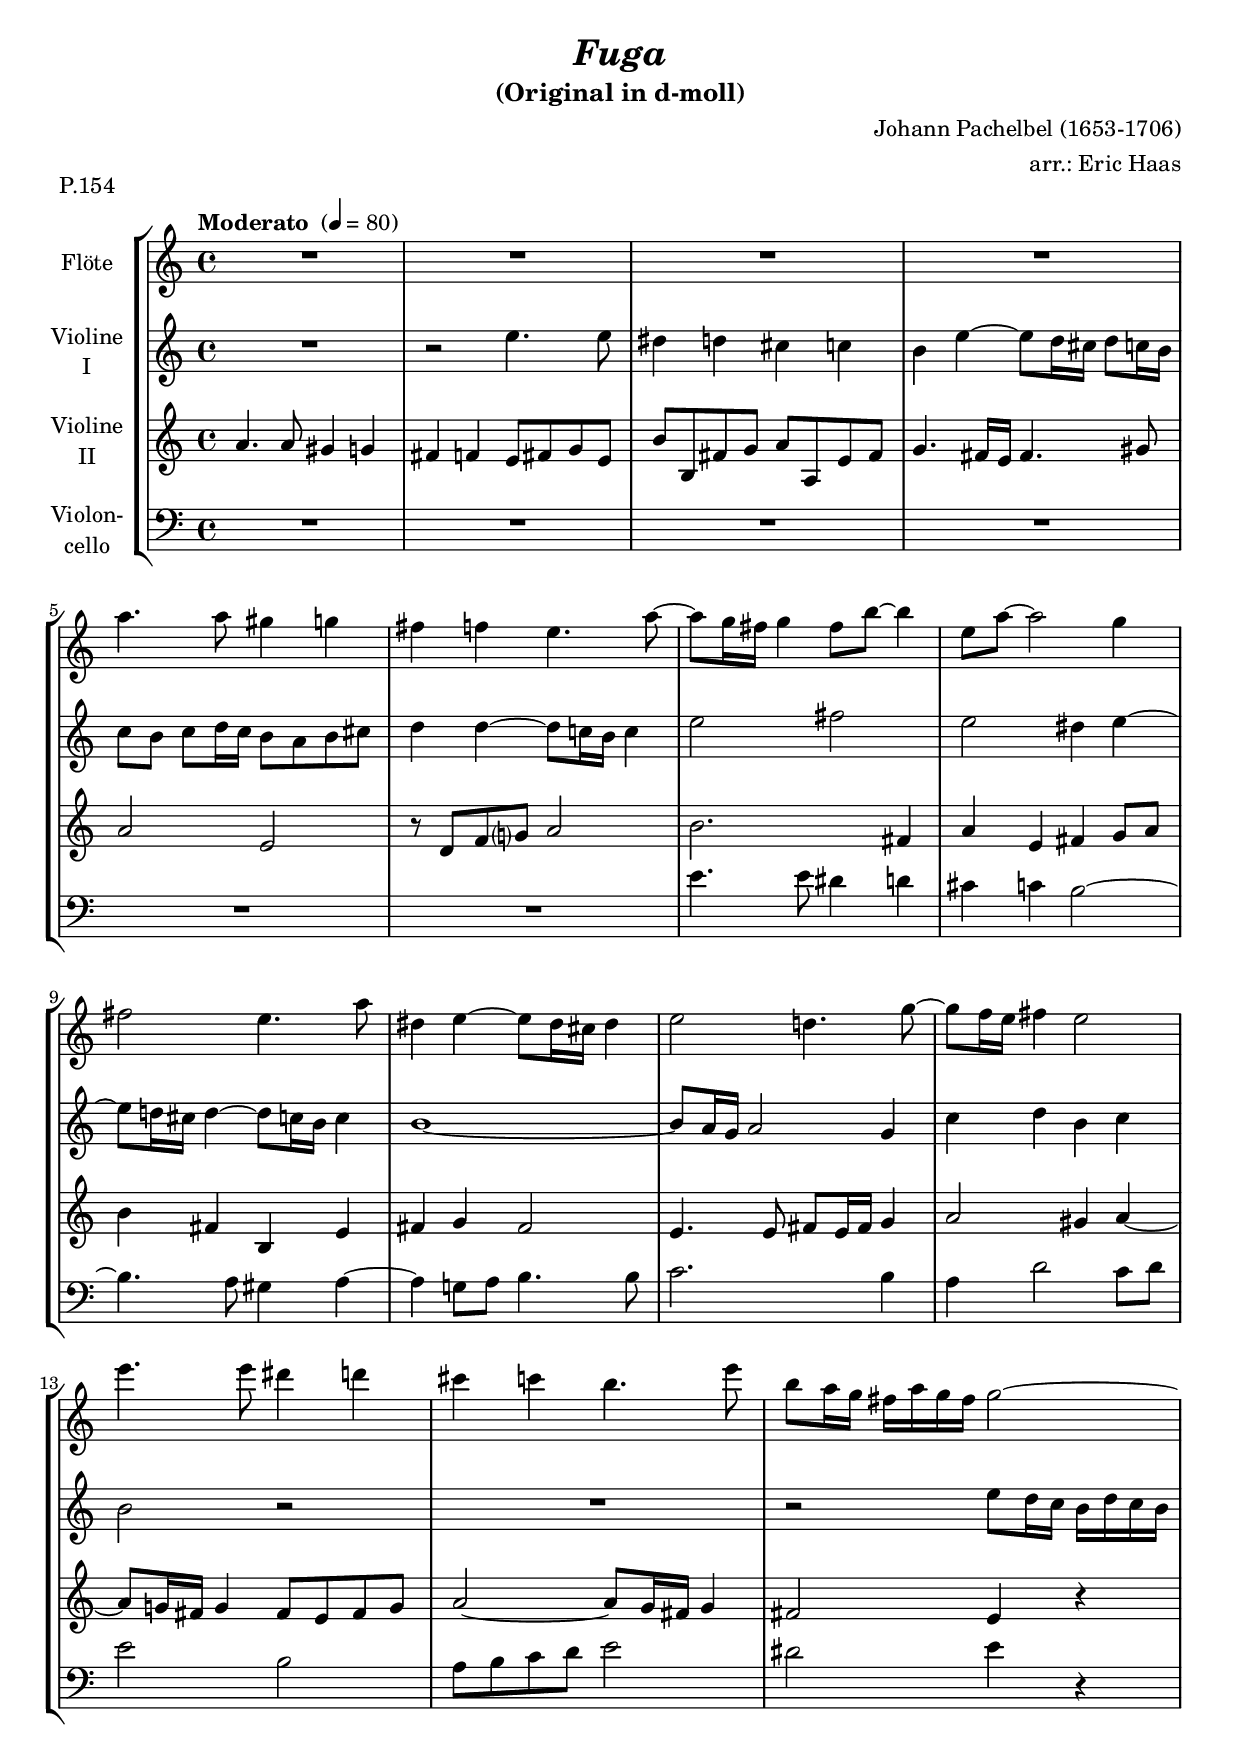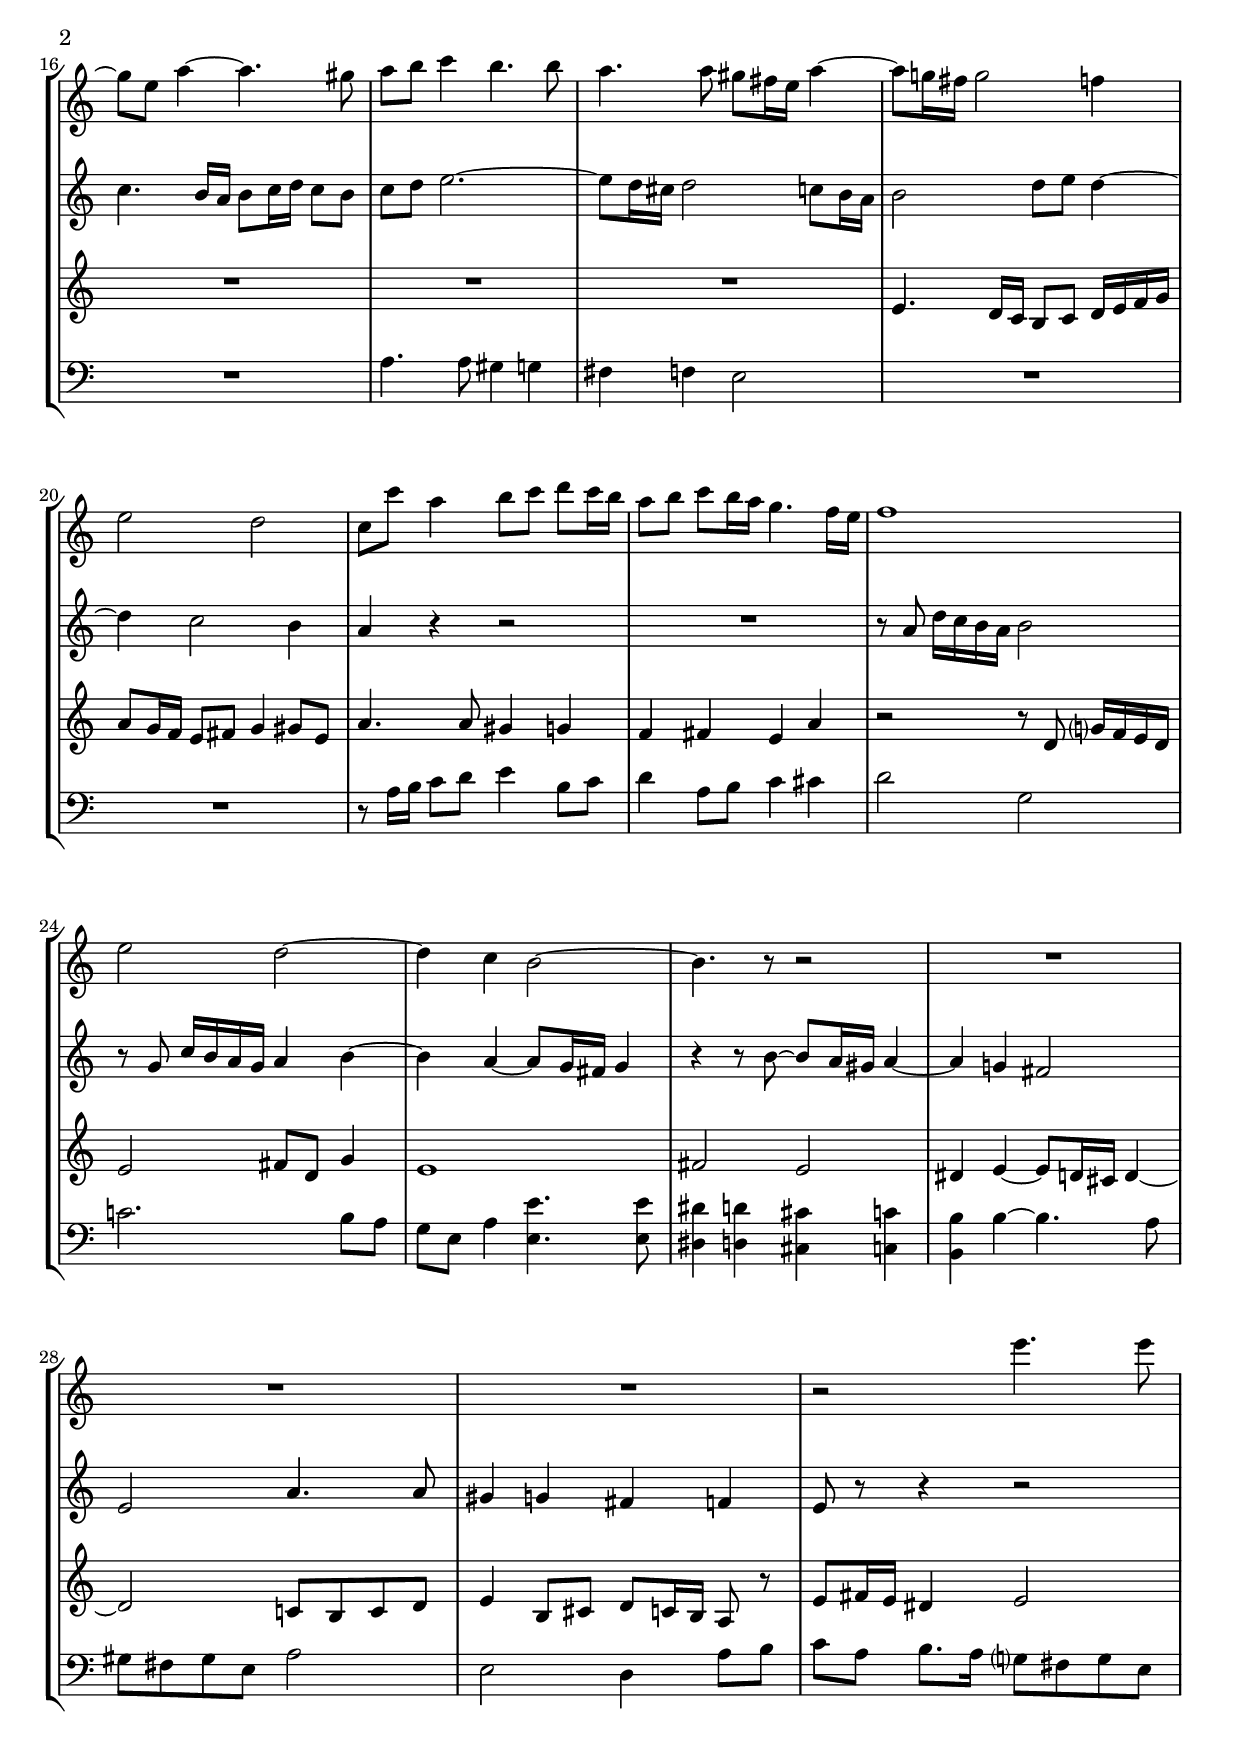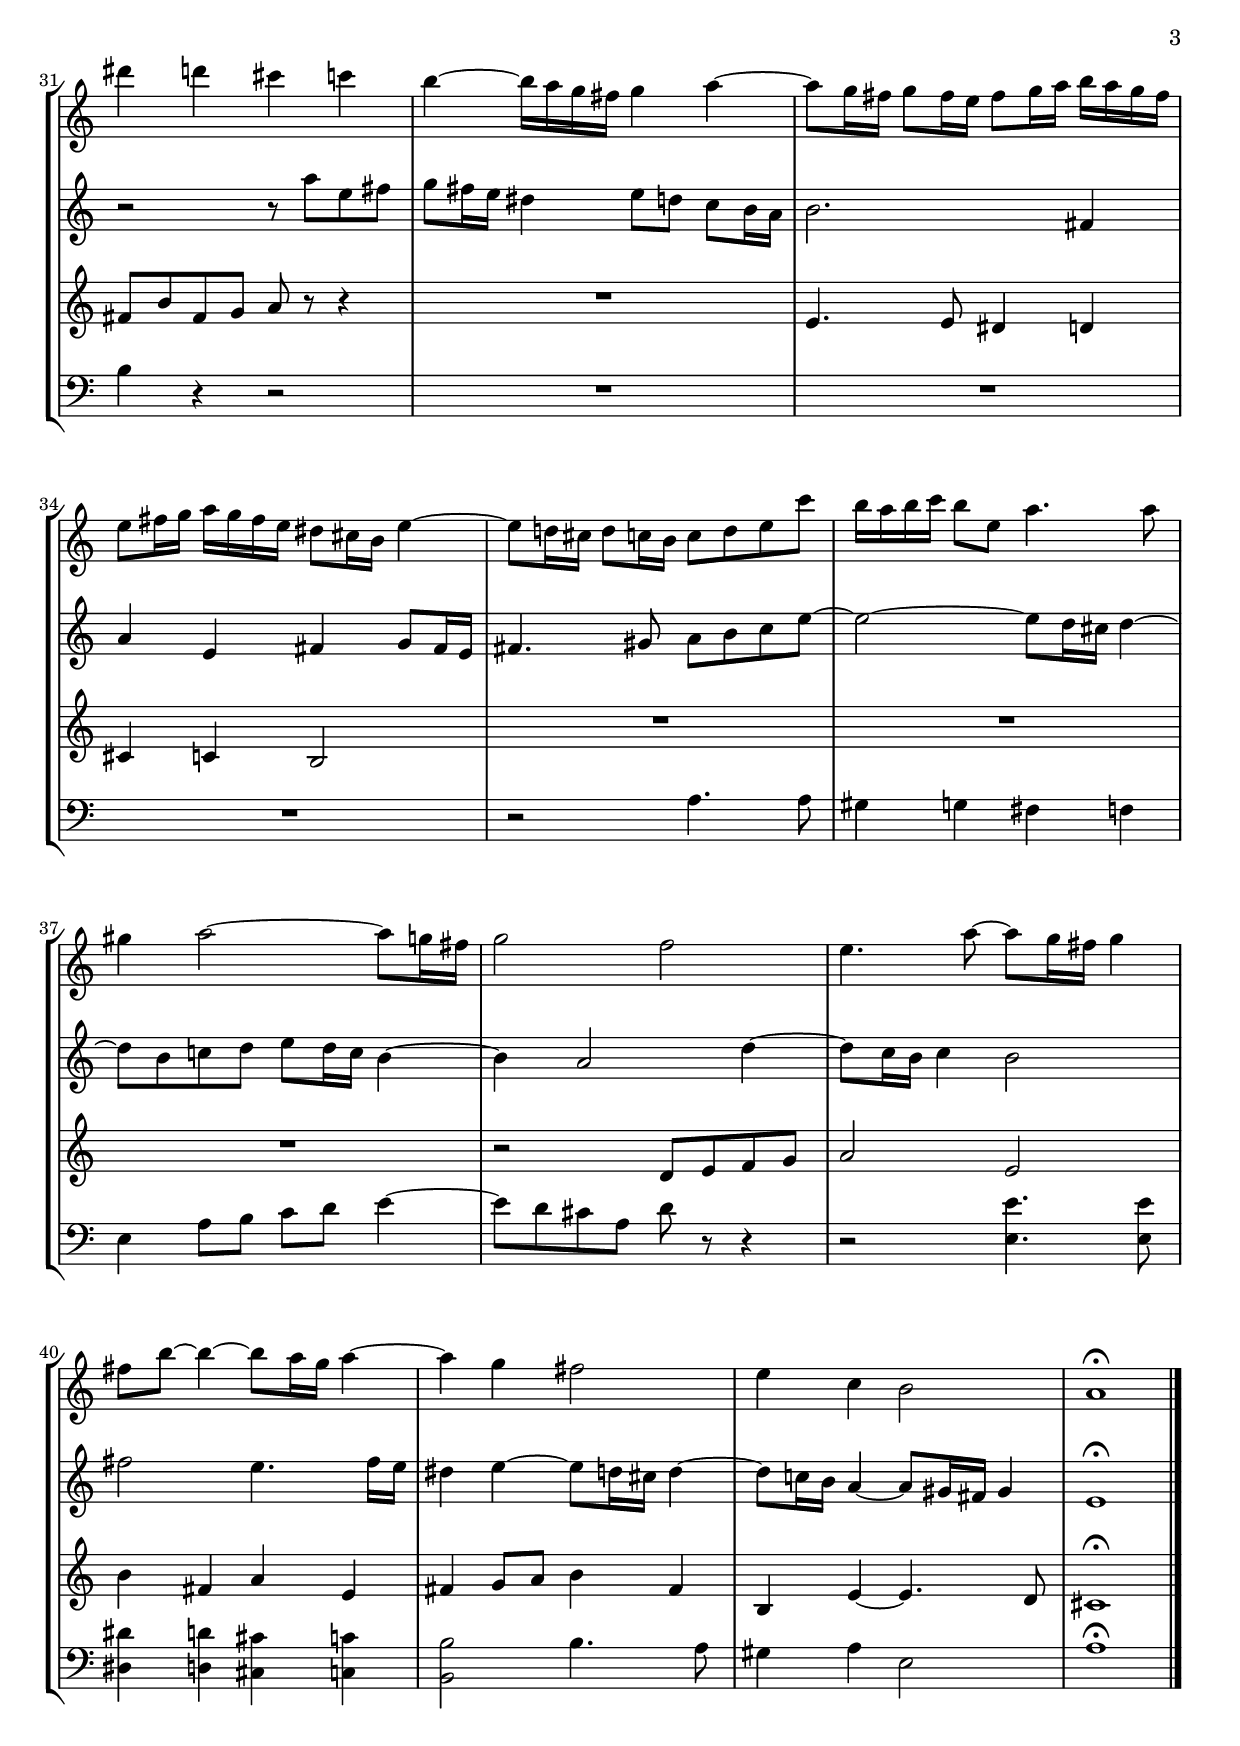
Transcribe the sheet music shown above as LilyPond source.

\version "2.18.2"
\include "deutsch.ly"
  
#(set-global-staff-size 19.5)

\header {
  title     = \markup \bold \italic "Fuga"
  subtitle   = "(Original in d-moll)"
  composer  = "Johann Pachelbel (1653-1706)"
  arranger  = "arr.: Eric Haas"
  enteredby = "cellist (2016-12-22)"
  piece     = "P.154"
}

voiceconsts = {
  \key d \minor
  \time 4/4
% \numericTimeSignature
  \compressFullBarRests
  \tempo "Moderato " 4=80
}

mifl = "flute"
mist = "string ensemble 1"
miba = "bassoon"
%miba = "harpsichord"
milo = "drawbar organ"

va = \relative c''' {
  \voiceconsts

  R1*4
  d4. d8 cis4 c
  h b a4. d8~
  d c16 h c4 h8 e~ e4
  a,8 d~ d2 c4

  h2 a4. d8
  gis,4 a~ a8 gis16 fis gis4
  a2 g!4. c8~
  c b16 a h4 a2

  a'4. a8 gis4 g
  fis f e4. a8
  e d16 c h d c h c2~
  c8 a d4~ d4. cis8

  d e f4 e4. e8
  d4. d8 cis h16 a d4~
  d8 c!16 h c2 b4
  a2 g

  f8 f' d4 e8 f g f16 e
  d8 e f e16 d c4. b16 a
  b1
  a2 g~

  g4 f e2~
  e4. r8 r2
  R1*3

  r2 a'4. a8
  gis4 g fis f
  e~ e16 d c h c4 d~
  d8 c16 h c8 h16 a h8 c16 d e d c h

  a8 h16 c d c h a gis8 fis16 e a4~
  a8 g!16 fis g8 f16 e f8 g a f'
  e16 d e f e8 a, d4. d8
  cis4 d2~ d8 c16 h

  c2 b
  a4. d8~ d c16 h! c4
  h8 e~ e4~ e8 d16 c d4~
  d c h2
  a4 f e2
  d1\fermata \bar "|."
}

vb = \relative c''' {
  \voiceconsts

  R1
  r2  a4. a8
  gis4 g fis f
  e a~ a8 g16 fis g8 f16 e

  f8 e f g16 f e8 d e fis
  g4 g~ g8 f!16 e f4
  a2 h
  a gis4 a~

  a8 g!16 fis g4~ g8 f16 e f4
  e1~
  e8 d16 c d2 c4
  f g e f

  e2 r
  R1
  r2 a8 g16 f e g f e
  f4. e16 d e8 f16 g f8 e

  f g a2.~
  a8 g16 fis g2 f8 e16 d
  e2 g8 a g4~
  g f2 e4

  d r r2
  R1
  r8 d g16 f e d e2
  r8 c f16 e d c d4 e~

  e d~ d8 c16 h c4
  r r8 e~ e d16 cis d4~
  d c! h2
  a d4. d8
  cis4 c h b

  a8 r r4 r2
  r r8 d'a h
  c h16 a gis4 a8 g f e16 d
  e2. h4

  d a h c8 h16 a h4. cis8 d e f a~
  a2~ a8 g16 fis g4~
  g8 e f! g a g16 f e4~

  e d2 g4~
  g8 f16 e f4 e2
  h' a4. h16 a
  gis4 a~ a8 g16 fis g4~
  g8 f!16 e d4~ d8 cis16 h cis4
  a1\fermata \bar "|."
}

vc = \relative c'' {
  \voiceconsts

  d4. d8 cis4 c
  h b a8 h c a
  e' e, h' c d d, a' h
  c4. h16 a h4. cis8

  d2 a
  r8 g b c? d2
  e2. h!4
  d a h c8 d

  e4 h e, a
  h c h2
  a4. a8 h a16 h c4
  d2 cis4 d~

  d8 c!16 h c4 h8 a h c
  d2~ d8 c16 h c4
  h2 a4 r
  R1*3
  a4. g16 f e8 f g16 a b c
  d8 c16 b a8 h c4 cis8 a

  d4. d8 cis4 c
  b h a d
  r2 r8 g, c?16 b a g
  a2 h!8 g c4

  a1
  h2 a
  gis4 a~ a8 g16 fis g4~
  g2 f!8 e f g
  a4 e8 fis g f16 e d8 r

  a' h16 a gis4 a2
  h8 e h c d r r4
  R1
  a4. a8 gis4 g

  fis f e2
  R1*3

  r2 g8 a b c
  d2 a
  e'4 h d a
  h c8 d e4 h
  e, a~ a4. g8
  fis1\fermata \bar "|."
}

vd = \relative c'' {
  \voiceconsts
  \clef "bass"

  R1*6
  a4. a8 gis4 g
  fis f e2~

  e4. d8 cis4 d~
  d c!8 d e4. e8
  f2. e4
  d g2 f8 g

  a2 e
  d8 e f g a2
  gis a4 r
  R1

  d,4. d8 cis4 c
  h b a2
  R1*2

  r8 d16 e f8 g a4 e8 f
  g4 d8 e f4 fis
  g2 c,
  f!2. e8 d

  c a d4 <a a'>4. <a a'>8
  <gis gis'>4 <g g'> <fis fis'> <f f'>
  <e e'> e'~ e4. d8
  cis h cis a d2
  a g4 d'8 e

  f d e8. d16 c?8 h c a
  e'4 r r2
  R1*3
  r2 d4. d8
  cis4 c h b
  a d8 e f g a4~

  a8 g fis d g r r4
  r2 <a, a'>4. <a a'>8
  <gis gis'>4 <g g'> <fis fis'> <f f'>
  <e e'>2 e'4. d8
  cis4 d a2
  d1\fermata \bar "|."
}


music = \new StaffGroup <<
      \new Staff {
	\set Staff.midiInstrument = \mifl
	\set Staff.instrumentName = \markup \center-column { "Flöte" }
	\transpose d a, { \va }
      }

      \new Staff {
	\set Staff.midiInstrument = \mist
	\set Staff.instrumentName = \markup \center-column { "Violine" "I" }
	\transpose d a, { \vb }
      }

      \new Staff {
	\set Staff.midiInstrument = \mist
	\set Staff.instrumentName = \markup \center-column { "Violine" "II" }
	\transpose d a, { \vc }
      }

      \new Staff {
	\set Staff.midiInstrument = \miba
	\set Staff.instrumentName = \markup \center-column { "Violon-" "cello" }
	\transpose d a, { \vd }
      }
>>

\book {
  \score {
    \music
    \layout {}
  }

  \score {
    \unfoldRepeats \music

    \midi {
      \context {
        \Score
      }
    }
  }
}
